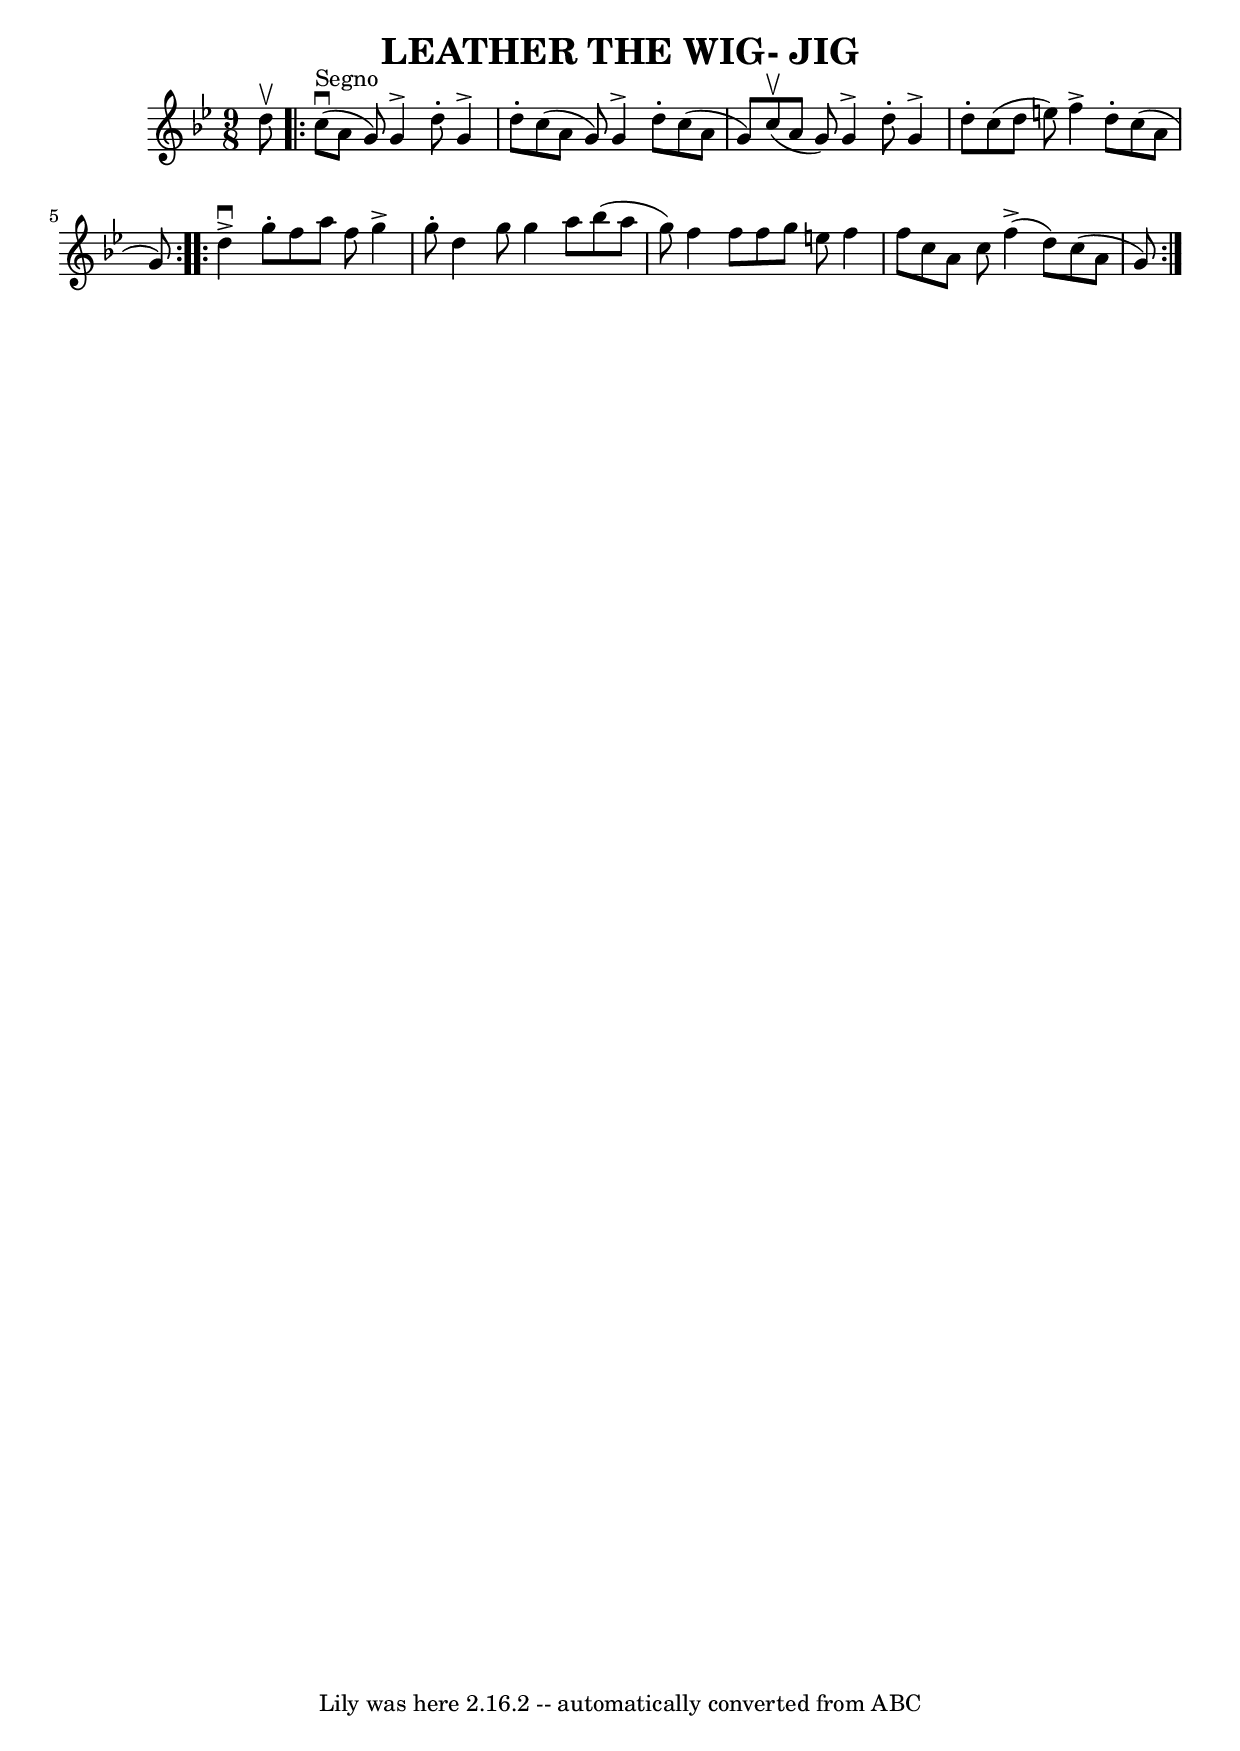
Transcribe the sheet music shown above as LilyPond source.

\version "2.16.2"
\include "Mammoth.ily"
\header {
  %% book = "Ryan's Mammoth Collection of Fiddle Tunes"
  crossRefNumber = "1"
  footnotes = ""
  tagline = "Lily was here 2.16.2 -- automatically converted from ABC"
  title = "LEATHER THE WIG- JIG"

}
voicedefault =  {


  \time 9/8 
  \key g \minor
 d''8^\upbow         
  \repeat volta 2 {
    c''8 
    ^"Segno"(^\downbow a'8 g'8) g'4^\accent d''8 -. g'4^\accent   
    d''8 -.   |
    c''8 (a'8 g'8) g'4^\accent d''8 -. c''8 (
    a'8 g'8)       |
    c''8 (^\upbow a'8 g'8) g'4 
    ^\accent d''8 -. g'4^\accent d''8 -.   |
    c''8 (d''8 e''8  
    -) f''4^\accent d''8 -. c''8 (a'8 g'8)   
  }     

  \repeat volta 2 {
    d''4^\downbow^\accent g''8 -. f''8 a''8 f''8    
    g''4^\accent g''8 -.   |
    d''4 g''8 g''4 a''8 bes''8 (
    a''8 g''8)       |
    f''4 f''8 f''8 g''8 e''8 f''4  
    f''8    |
    c''8 a'8 c''8 f''4 (^\accent d''8) c''8 
    (a'8 g'8)     
  }   

}

\score{
  <<

    \context Staff="default"
    {
      \voicedefault 
      
    }

  >>
  \layout {
    
  }
  \midi {
  }

}
